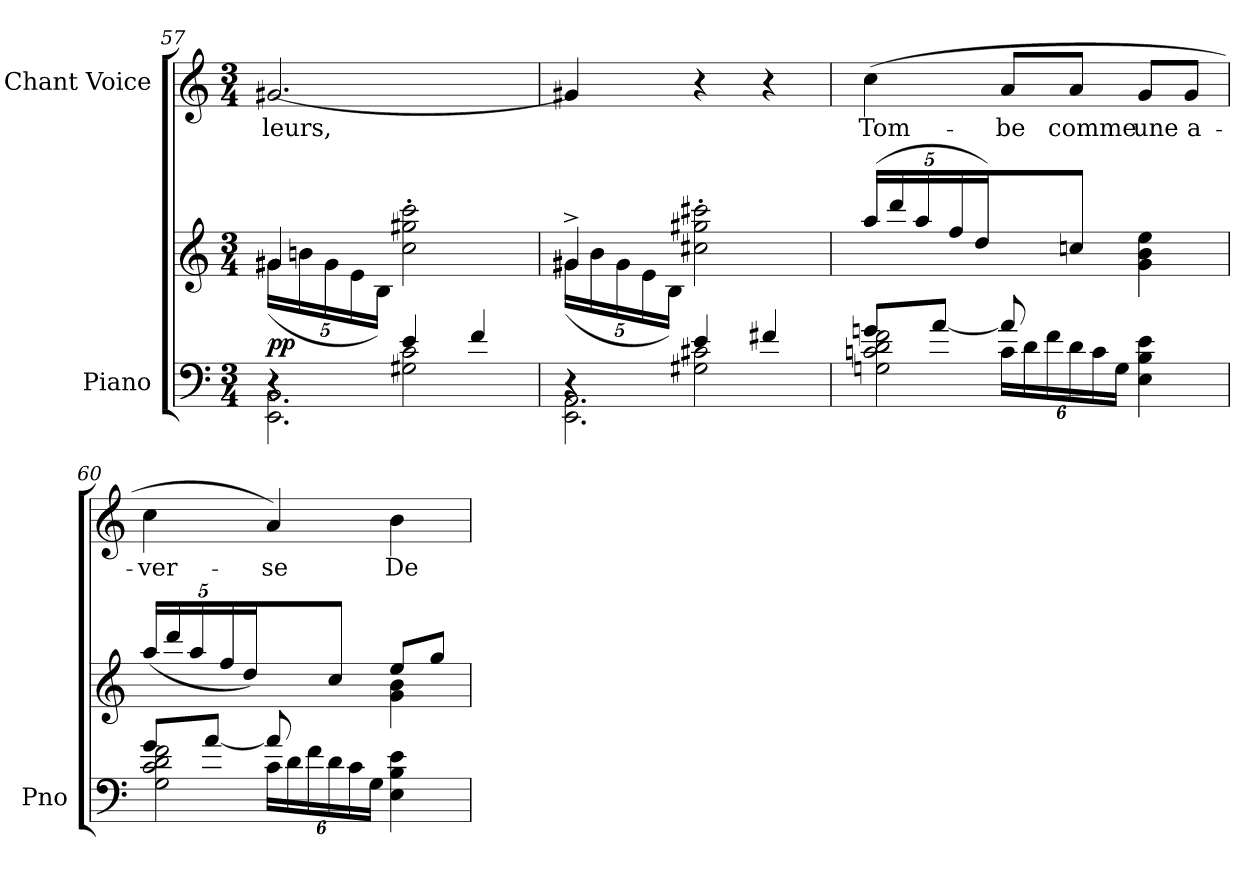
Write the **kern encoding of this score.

**kern	**kern	**dynam	**kern	**text
*part2	*part2	*part2	*part1	*part1
*staff3	*staff2	*staff2/3	*staff1	*staff1
*I"Piano	*	*	*I"Chant Voice	*
*I'Pno	*	*	*	*
*clefF4	*clefG2	*	*clefG2	*
*k[]	*k[]	*	*k[]	*
*M3/4	*M3/4	*	*M3/4	*
=57	=57	=57	=57	=57
*^	*^	*	*	*
*	*^	*	*	*	*	*
*	*	*	*	*Xbrackettup	*	*	*
!	!	!	!	!	!LO:DY:b	!	!
4r	2.EE\ 2.BB\	4r	4g#X/	(20g#\LL	pp	[2.g#X/	-leurs,
.	.	.	.	20bn\	.	.	.
.	.	.	.	20g#\	.	.	.
.	.	.	.	20e\	.	.	.
.	.	.	.	20B\JJ)	.	.	.
2G#X\ 2c\	.	4e/	2cc\' 2gg#X\' 2ccc\'	2ryy	.	.	.
.	.	4f/	.	.	.	.	.
=58	=58	=58	=58	=58	=58	=58	=58
4r	2.EE\ 2.AA\	4r	4g#X^/	(20g#\LL	.	4g#X/]	.
.	.	.	.	20b\	.	.	.
.	.	.	.	20g#\	.	.	.
.	.	.	.	20e\	.	.	.
.	.	.	.	20B\JJ)	.	.	.
2G#X\ 2c#X\	.	4e/	2cc#X\' 2gg#X\' 2ccc#X\'	2ryy	.	4r	.
.	.	4f#X/	.	.	.	4r	.
=59	=59	=59	=59	=59	=59	=59	=59
4ryy	8gn/L	2Gn\ 2cn\ 2d\ 2f\	(20aa/LL	2.ryy	.	(4cc\	Tom-
.	.	.	20ddd/	.	.	.	.
.	.	.	20aa/	.	.	.	.
.	[8a/J	.	.	.	.	.	.
.	.	.	20ff/	.	.	.	.
.	.	.	20dd/JJ)	.	.	.	.
*	*Xbrackettup	*	*	*	*	*	*
(8a/L]	24c\LL	.	8ryy	.	.	8a/L	-be
.	24d\	.	.	.	.	.	.
.	24f\	.	.	.	.	.	.
4.ryy	24d\	.	8ccn\J	.	.	8a/J	comme
.	24c\	.	.	.	.	.	.
.	24G\JJ	.	.	.	.	.	.
.	4ryy	4E\ 4B\ 4e\	4g\ 4b\ 4ee\)	.	.	8g/L	une
.	.	.	.	.	.	8g/J	a-
=60	=60	=60	=60	=60	=60	=60	=60
4ryy	8g/L	2G\ 2c\ 2d\ 2f\	(20aa/LL	2ryy	.	4cc\	-ver-
.	.	.	20ddd/	.	.	.	.
.	.	.	20aa/	.	.	.	.
.	[8a/J	.	.	.	.	.	.
.	.	.	20ff/	.	.	.	.
.	.	.	20dd/JJ)	.	.	.	.
(8a/L]	24c\LL	.	8ryy	.	.	4a/)	-se
.	24d\	.	.	.	.	.	.
.	24f\	.	.	.	.	.	.
4.ryy	24d\	.	8cc\J	.	.	.	.
.	24c\	.	.	.	.	.	.
.	24G\JJ	.	.	.	.	.	.
.	4ryy	4E\ 4B\ 4e\	8ee/L	4g\ 4b\	.	4b\	De
.	.	.	8gg/J)	.	.	.	.
*v	*v	*v	*	*	*	*	*
*	*v	*v	*	*	*
=	=	=	=	=
*-	*-	*-	*-	*-
